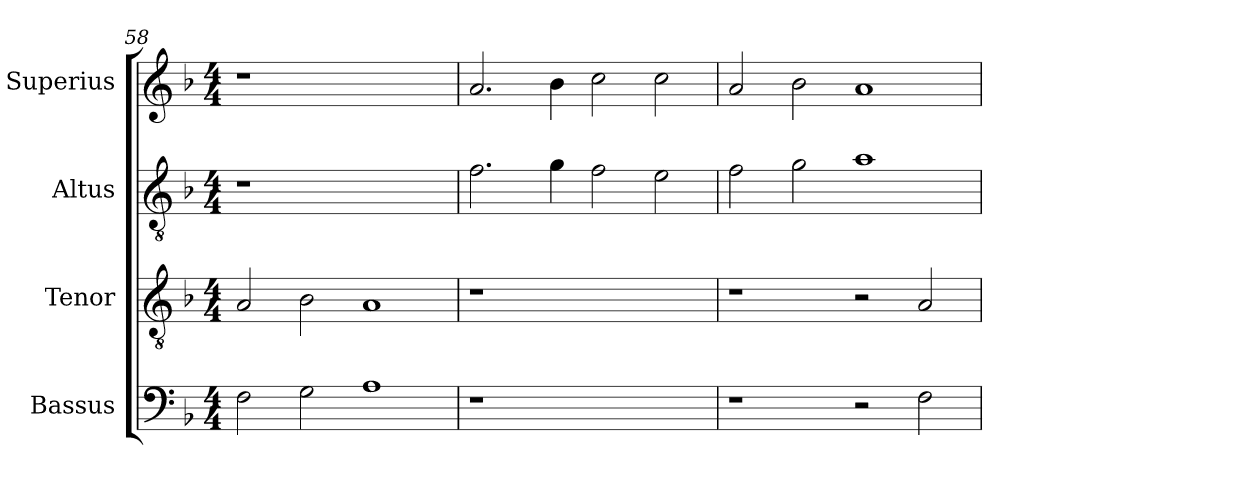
**kern	**kern	**kern	**kern
*part4	*part3	*part2	*part1
*staff4	*staff3	*staff2	*staff1
*I"Bassus	*I"Tenor	*I"Altus	*I"Superius
*I'B.	*I'T.	*I'A.	*I'S.
*clefF4	*clefGv2	*clefGv2	*clefG2
*	*ITrd7c12	*ITrd7c12	*
*k[b-]	*k[b-]	*k[b-]	*k[b-]
*F:	*F:	*F:	*F:
*M4/4	*M4/4	*M4/4	*M4/4
=58	=58	=58	=58
!	!	!LO:N:vis=1	!LO:N:vis=1
2Fi\	2AAi/	1r	1r
2Gi\	2BB-i\	.	.
1Ai	1AAi	1ryy	1ryy
=59	=59	=59	=59
!LO:N:vis=1	!LO:N:vis=1	!	!
1r	1r	2.Fi\	2.ai/
.	.	4Gi\	4b-i\
1ryy	1ryy	2Fi\	2cci\
.	.	2Ei\	2cci\
=60	=60	=60	=60
1r	1r	2Fi\	2ai/
.	.	2Gi\	2b-i\
2r	2r	1Ai	1ai
2Fi\	2AAi/	.	.
=	=	=	=
*-	*-	*-	*-
